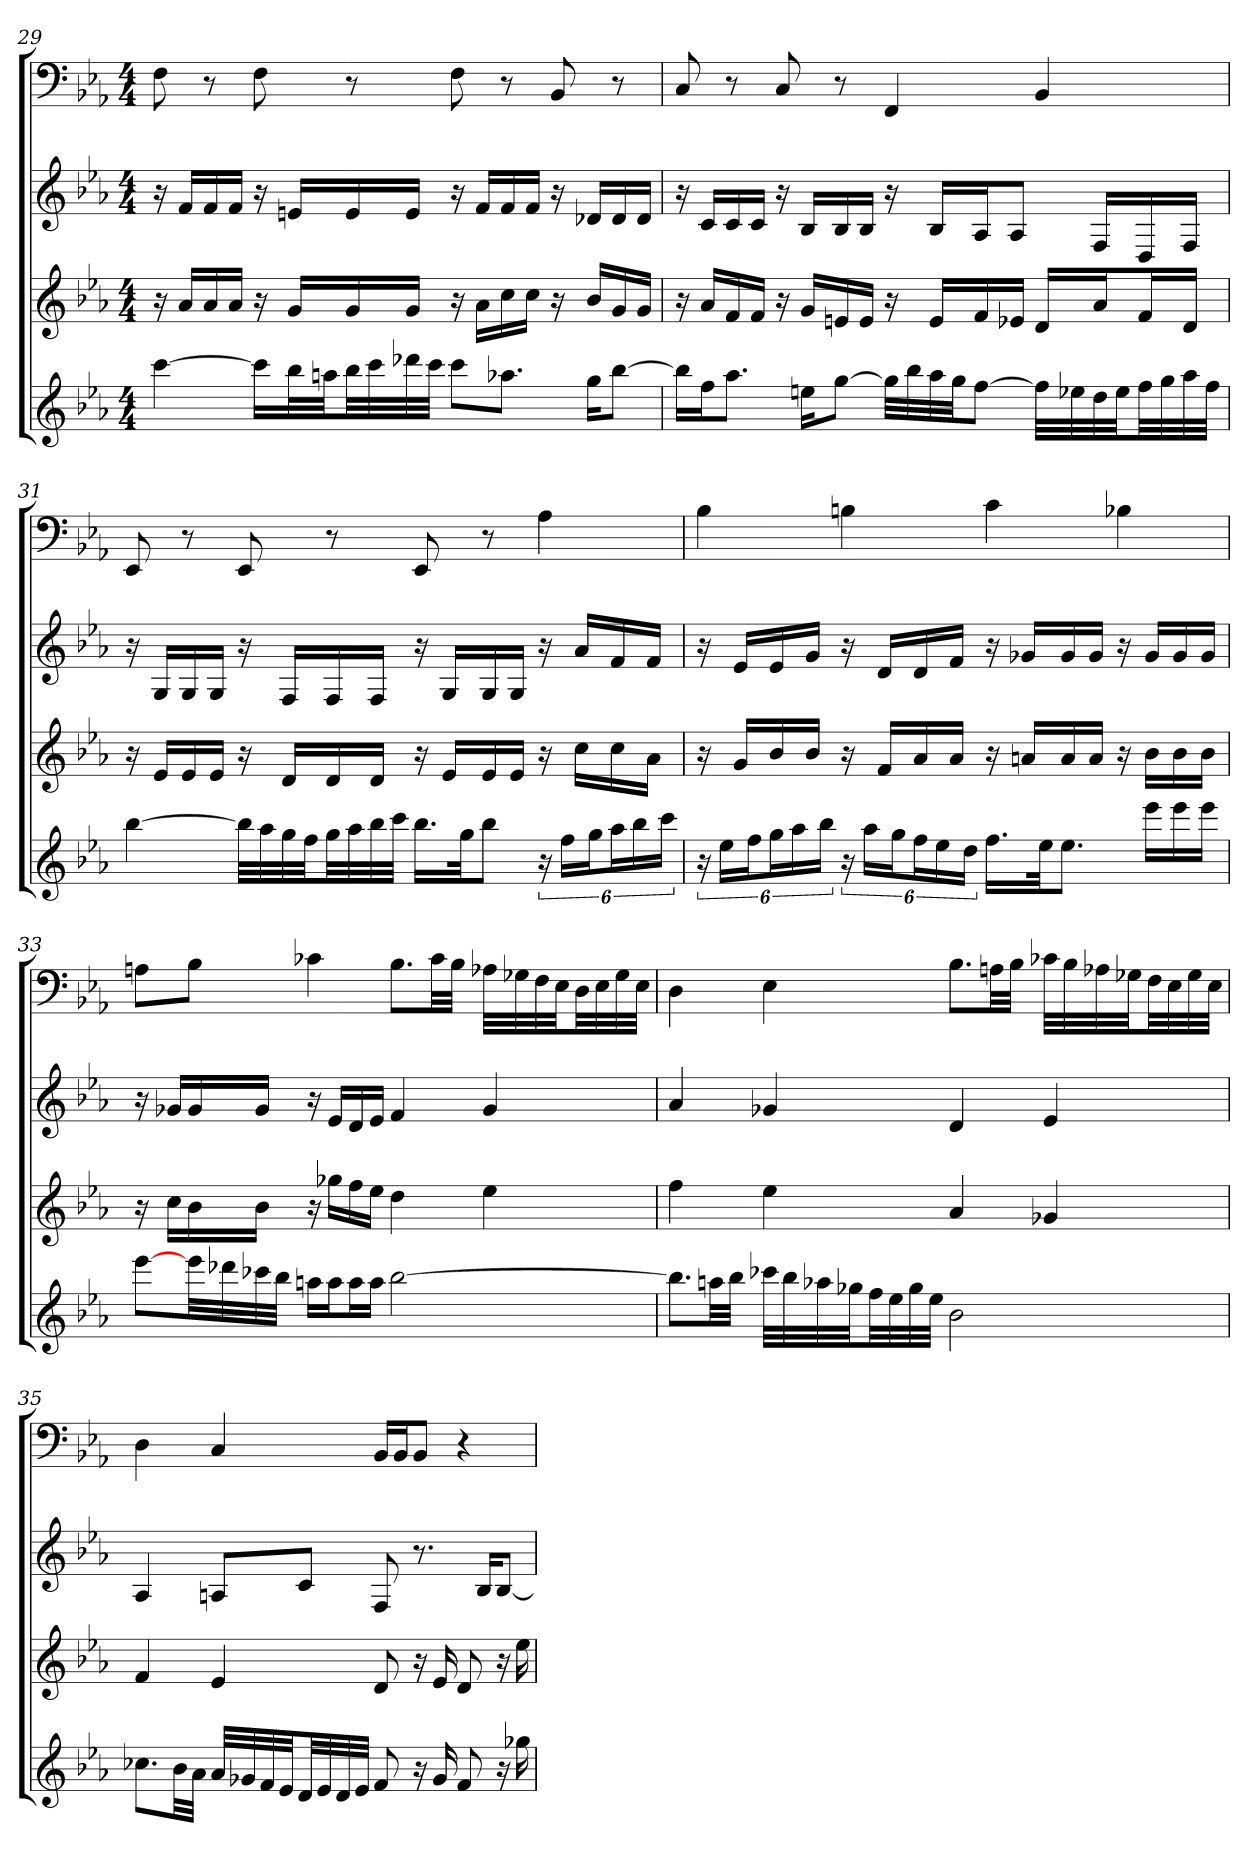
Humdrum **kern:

**kern	**kern	**kern	**kern
*part4	*part3	*part2	*part1
*staff4	*staff3	*staff2	*staff1
*k[b-e-a-]	*k[b-e-a-]	*k[b-e-a-]	*k[b-e-a-]
*E-:	*E-:	*E-:	*E-:
*M4/4	*M4/4	*M4/4	*M4/4
=29	=29	=29	=29
[4ccc	16r	16r	8F
.	16a-LL	16fLL	.
.	16a-	16f	8r
.	16a-JJ	16fJJ	.
16cccLL]	16r	16r	8F
32bb-L	16gLL	16enLL	.
32aanJJ	.	.	.
32bb-LL	16g	16e	8r
32ccc	.	.	.
32ddd-X	16gJJ	16eJJ	.
32cccJJJ	.	.	.
8cccL	16r	16r	8F
.	16a-LL	16fLL	.
8.aa-XJ	16cc	16f	8r
.	16ccJJ	16fJJ	.
.	16r	16r	8BB-
16ggKL	16b-LL	16d-XLL	.
[8bb-J	16g	16d-	8r
.	16gJJ	16d-JJ	.
=30	=30	=30	=30
16bb-LL]	16r	16r	8C
16ffJ	16a-LL	16cLL	.
8.aa-J	16f	16c	8r
.	16fJJ	16cJJ	.
.	16r	16r	8C
16eenKL	16gLL	16B-LL	.
[8ggJ	16en	16B-	8r
.	16eJJ	16B-JJ	.
32ggLLL]	16r	16r	4FF
32bb-	.	.	.
32aa-	16eLL	16B-KL	.
32ggJJ	.	.	.
[8ffJ	16f	16A-K	.
.	16e-XJJ	8A-J	.
32ffLLL]	16dLL	.	4BB-
32ee-X	.	.	.
32dd	16a-J	16FLL	.
32ee-JJ	.	.	.
32ffLL	16fL	16D	.
32gg	.	.	.
32aa-	16dJJ	16FJJ	.
32ffJJJ	.	.	.
=31	=31	=31	=31
[4bb-	16r	16r	8EE-
.	16e-LL	16GLL	.
.	16e-	16G	8r
.	16e-JJ	16GJJ	.
32bb-LLL]	16r	16r	8EE-
32aa-	.	.	.
32gg	16dLL	16FLL	.
32ffJJ	.	.	.
32ggLL	16d	16F	8r
32aa-	.	.	.
32bb-	16dJJ	16FJJ	.
32cccJJJ	.	.	.
16.bb-LL	16r	16r	8EE-
.	16e-LL	16GLL	.
32ggJk	.	.	.
8bb-J	16e-	16G	8r
.	16e-JJ	16GJJ	.
24r	16r	16r	4A-
24ffLL	.	.	.
.	16ccLL	16a-LL	.
24ggJ	.	.	.
24aa-L	16cc	16f	.
24bb-	.	.	.
.	16a-JJ	16fJJ	.
24cccJJ	.	.	.
=32	=32	=32	=32
24r	16r	16r	4B-
24ee-LL	.	.	.
.	16gLL	16e-LL	.
24ffJ	.	.	.
24ggL	16b-	16e-	.
24aa-	.	.	.
.	16b-JJ	16gJJ	.
24bb-JJ	.	.	.
24r	16r	16r	4Bn
24aa-LL	.	.	.
.	16fLL	16dLL	.
24ggJ	.	.	.
24ffL	16a-	16d	.
24ee-	.	.	.
.	16a-JJ	16fJJ	.
24ddJJ	.	.	.
16.ffLL	16r	16r	4c
.	16anLL	16g-XLL	.
32ee-Jk	.	.	.
8.ee-J	16a	16g-	.
.	16aJJ	16g-JJ	.
.	16r	16r	4B-X
16eee-LL	16b-LL	16g-LL	.
16eee-	16b-	16g-	.
16eee-JJ	16b-JJ	16g-JJ	.
=33	=33	=33	=33
[8eee-L	16r	16r	8AnL
.	16ccLL	16g-XLL	.
32eee-LL	16b-	16g-	8B-J
32ddd-X	.	.	.
32ccc-X	16b-JJ	16g-JJ	.
32bb-JJJ	.	.	.
16aanLL	16r	16r	4c-X
16aaJ	16gg-XLL	16e-LL	.
16aaL	16ff	16d	.
16aaJJ	16ee-JJ	16e-JJ	.
[2bb-	4dd	4f	8.B-L
.	.	.	32c-LL
.	.	.	32B-JJJ
.	4ee-	4g-	32A-XLLL
.	.	.	32G-X
.	.	.	32F
.	.	.	32E-JJ
.	.	.	32DLL
.	.	.	32E-
.	.	.	32G-
.	.	.	32E-JJJ
=34	=34	=34	=34
8.bb-L]	4ff	4a-	4D
32aanLL	.	.	.
32bb-JJJ	.	.	.
32ccc-XLLL	4ee-	4g-X	4E-
32bb-	.	.	.
32aa-X	.	.	.
32gg-XJJ	.	.	.
32ffLL	.	.	.
32ee-	.	.	.
32gg-	.	.	.
32ee-JJJ	.	.	.
2b-	4a-	4d	8.B-L
.	.	.	32AnLL
.	.	.	32B-JJJ
.	4g-X	4e-	32c-XLLL
.	.	.	32B-
.	.	.	32A-X
.	.	.	32G-XJJ
.	.	.	32FLL
.	.	.	32E-
.	.	.	32G-
.	.	.	32E-JJJ
=35	=35	=35	=35
8.cc-XL	4f	4A-	4D
32b-LL	.	.	.
32a-JJJ	.	.	.
32a-LLL	4e-	8AnL	4C
32g-X	.	.	.
32f	.	.	.
32e-JJ	.	.	.
32dLL	.	8cJ	.
32e-	.	.	.
32d	.	.	.
32e-JJJ	.	.	.
8f	8d	8F	16BB-LL
.	.	.	16BB-J
16r	16r	8.r	8BB-J
16g-	16e-	.	.
8f	8d	.	4r
.	.	16B-KL	.
16r	16r	[8B-J	.
16gg-X	16ee-	.	.
=	=	=	=
*-	*-	*-	*-
